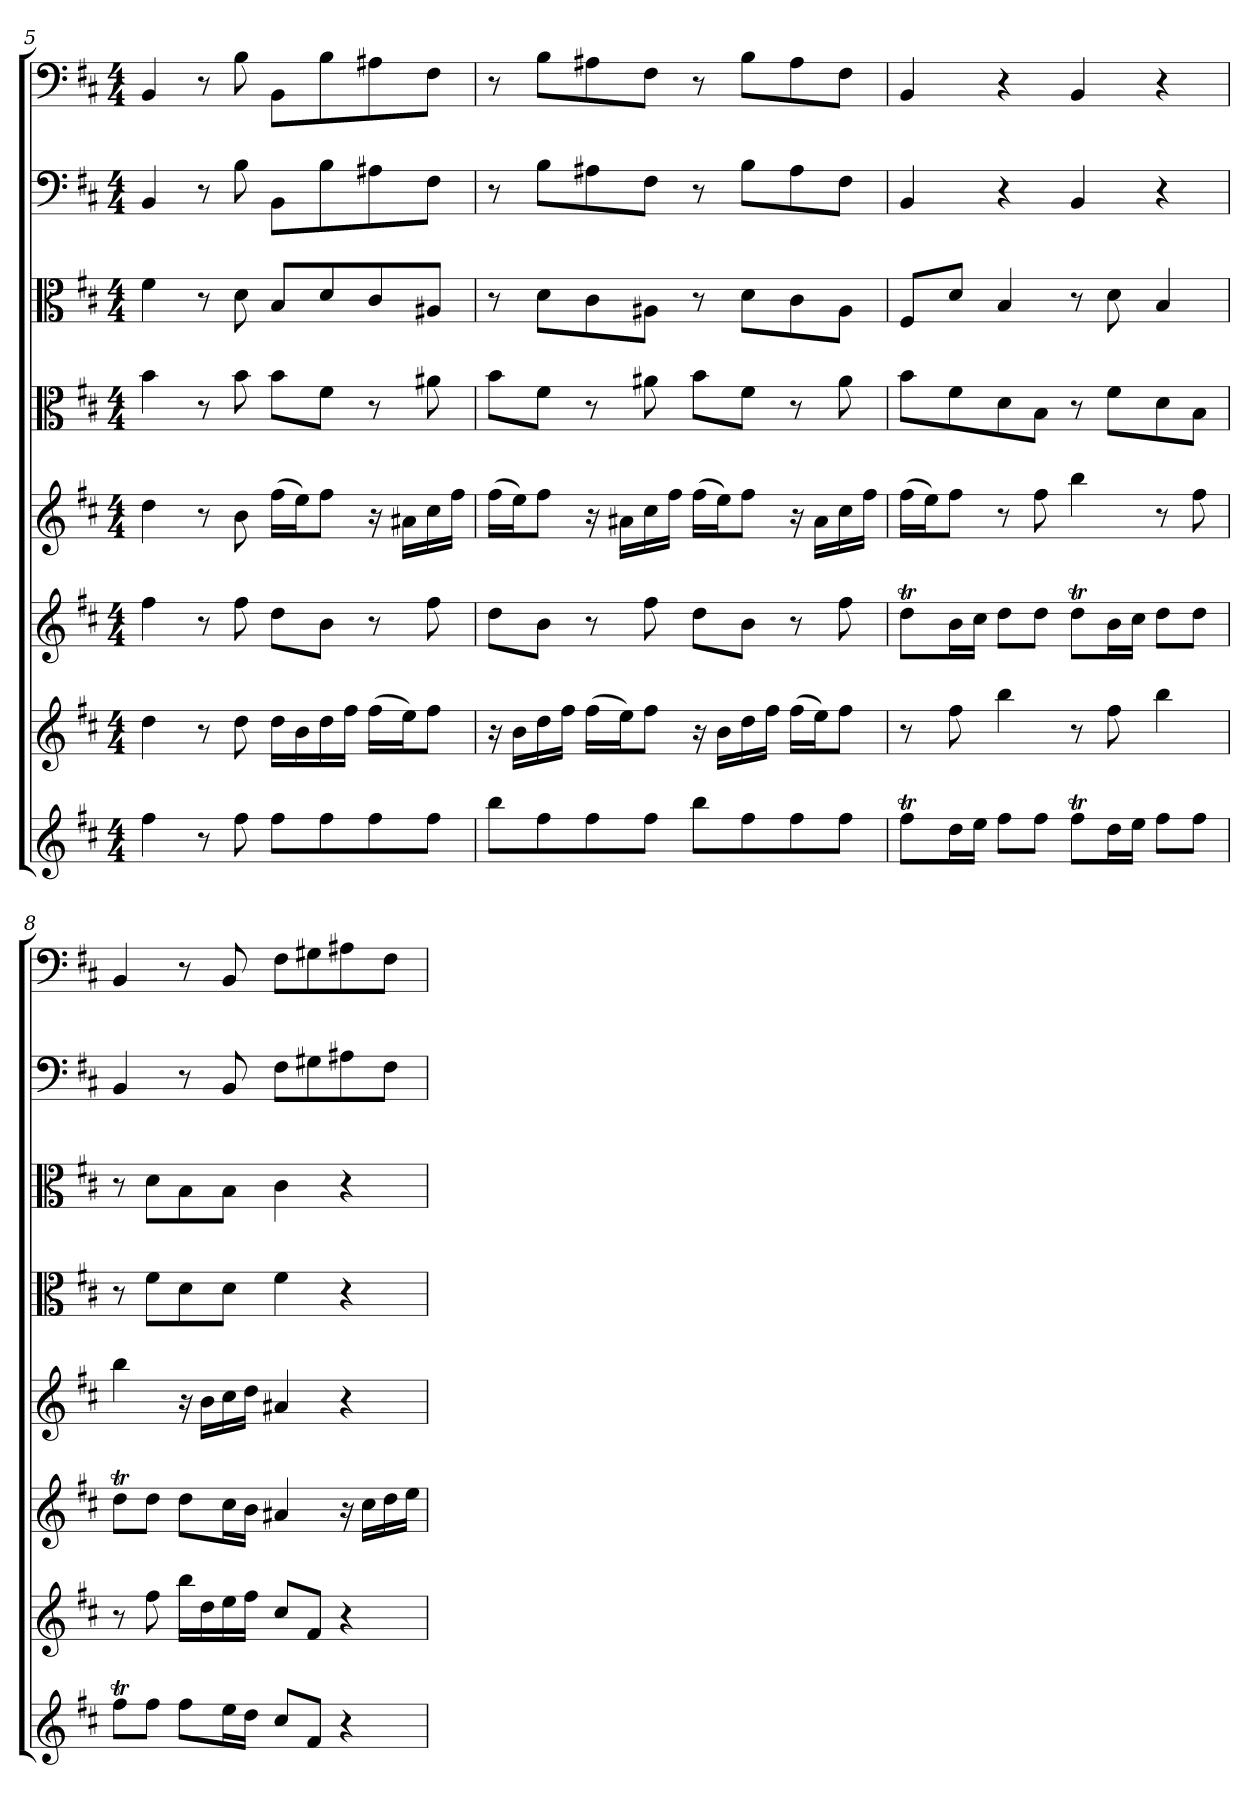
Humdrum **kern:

**kern	**kern	**kern	**kern	**kern	**kern	**kern	**kern
*part8	*part7	*part6	*part5	*part4	*part3	*part2	*part1
*staff8	*staff7	*staff6	*staff5	*staff4	*staff3	*staff2	*staff1
*clefG2	*clefG2	*clefG2	*clefG2	*clefC3	*clefC3	*clefF4	*clefF4
*k[f#c#]	*k[f#c#]	*k[f#c#]	*k[f#c#]	*k[f#c#]	*k[f#c#]	*k[f#c#]	*k[f#c#]
*b:	*b:	*b:	*b:	*b:	*b:	*b:	*b:
*M4/4	*M4/4	*M4/4	*M4/4	*M4/4	*M4/4	*M4/4	*M4/4
=5	=5	=5	=5	=5	=5	=5	=5
4ff#\	4dd\	4ff#\	4dd\	4b\	4f#\	4BB/	4BB/
8r	8r	8r	8r	8r	8r	8r	8r
8ff#\	8dd\	8ff#\	8b\	8b\	8d\	8B\	8B\
8ff#\L	16dd\LL	8dd\L	(16ff#\LL	8b\L	8B/L	8BB\L	8BB\L
.	16b\	.	16ee\J)	.	.	.	.
8ff#\	16dd\	8b\J	8ff#\J	8f#\J	8d/	8B\	8B\
.	16ff#\JJ	.	.	.	.	.	.
8ff#\	(16ff#\LL	8r	16r	8r	8c#/	8A#X\	8A#X\
.	16ee\J)	.	16a#X\LL	.	.	.	.
8ff#\J	8ff#\J	8ff#\	16cc#\	8a#X\	8A#X/J	8F#\J	8F#\J
.	.	.	16ff#\JJ	.	.	.	.
=6	=6	=6	=6	=6	=6	=6	=6
8bb\L	16r	8dd\L	(16ff#\LL	8b\L	8r	8r	8r
.	16b\LL	.	16ee\J)	.	.	.	.
8ff#\	16dd\	8b\J	8ff#\J	8f#\J	8d\L	8B\L	8B\L
.	16ff#\JJ	.	.	.	.	.	.
8ff#\	(16ff#\LL	8r	16r	8r	8c#\	8A#X\	8A#X\
.	16ee\J)	.	16a#X\LL	.	.	.	.
8ff#\J	8ff#\J	8ff#\	16cc#\	8a#X\	8A#X\J	8F#\J	8F#\J
.	.	.	16ff#\JJ	.	.	.	.
8bb\L	16r	8dd\L	(16ff#\LL	8b\L	8r	8r	8r
.	16b\LL	.	16ee\J)	.	.	.	.
8ff#\	16dd\	8b\J	8ff#\J	8f#\J	8d\L	8B\L	8B\L
.	16ff#\JJ	.	.	.	.	.	.
8ff#\	(16ff#\LL	8r	16r	8r	8c#\	8A#\	8A#\
.	16ee\J)	.	16a#\LL	.	.	.	.
8ff#\J	8ff#\J	8ff#\	16cc#\	8a#\	8A#\J	8F#\J	8F#\J
.	.	.	16ff#\JJ	.	.	.	.
=7	=7	=7	=7	=7	=7	=7	=7
8ff#t\L	8r	8ddT\L	(16ff#\LL	8b\L	8F#/L	4BB/	4BB/
.	.	.	16ee\J)	.	.	.	.
16dd\L	8ff#\	16b\L	8ff#\J	8f#\	8d/J	.	.
16ee\JJ	.	16cc#\JJ	.	.	.	.	.
8ff#\L	4bb\	8dd\L	8r	8d\	4B/	4r	4r
8ff#\J	.	8dd\J	8ff#\	8B\J	.	.	.
8ff#t\L	8r	8ddT\L	4bb\	8r	8r	4BB/	4BB/
16dd\L	8ff#\	16b\L	.	8f#\L	8d\	.	.
16ee\JJ	.	16cc#\JJ	.	.	.	.	.
8ff#\L	4bb\	8dd\L	8r	8d\	4B/	4r	4r
8ff#\J	.	8dd\J	8ff#\	8B\J	.	.	.
=8	=8	=8	=8	=8	=8	=8	=8
8ff#t\L	8r	8ddT\L	4bb\	8r	8r	4BB/	4BB/
8ff#\J	8ff#\	8dd\J	.	8f#\L	8d\L	.	.
8ff#\L	16bb\LL	8dd\L	16r	8d\	8B\	8r	8r
.	16dd\	.	16b\LL	.	.	.	.
16ee\L	16ee\	16cc#\L	16cc#\	8d\J	8B\J	8BB/	8BB/
16dd\JJ	16ff#\JJ	16b\JJ	16dd\JJ	.	.	.	.
8cc#/L	8cc#/L	4a#X/	4a#X/	4f#\	4c#\	8F#\L	8F#\L
8f#/J	8f#/J	.	.	.	.	8G#X\	8G#X\
4r	4r	16r	4r	4r	4r	8A#X\	8A#X\
.	.	16cc#\LL	.	.	.	.	.
.	.	16dd\	.	.	.	8F#\J	8F#\J
.	.	16ee\JJ	.	.	.	.	.
=	=	=	=	=	=	=	=
*-	*-	*-	*-	*-	*-	*-	*-
